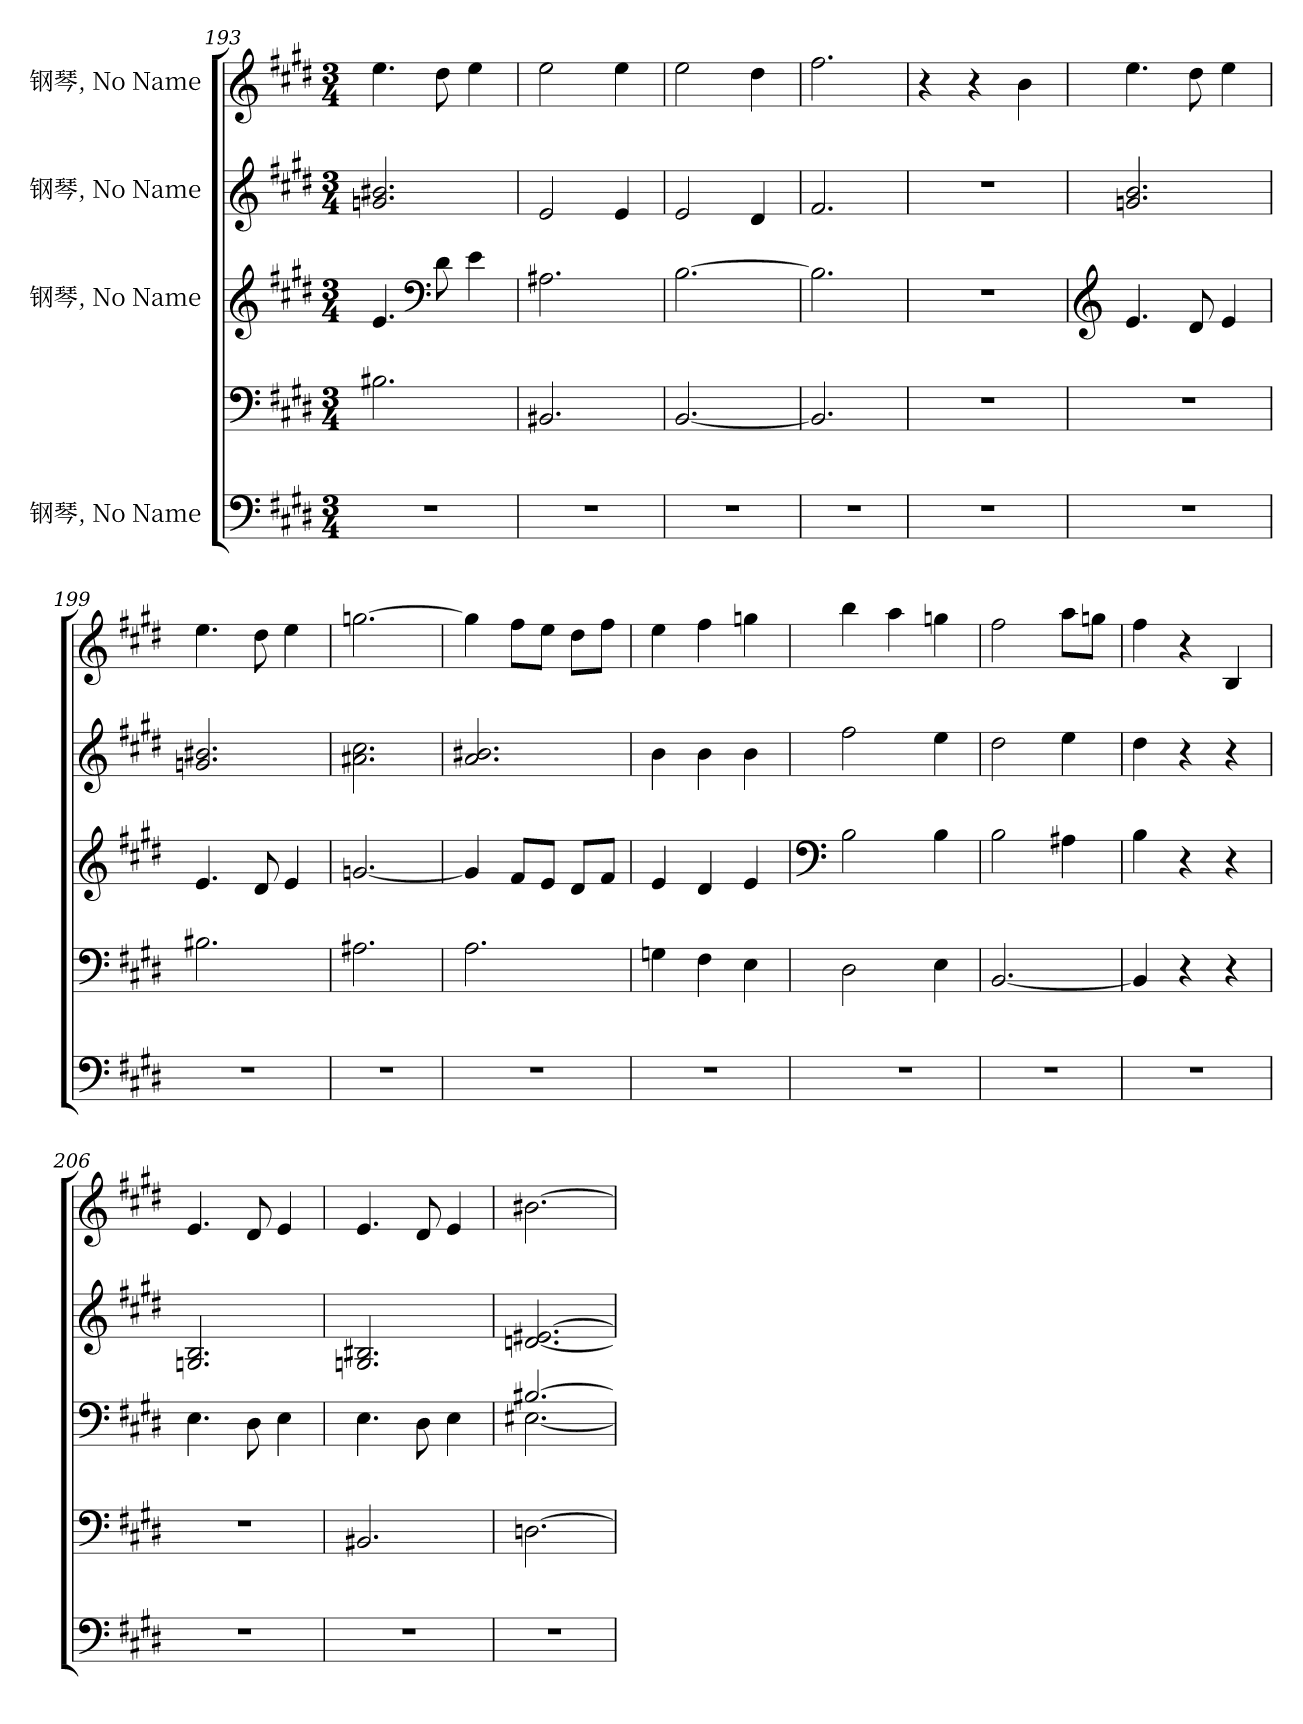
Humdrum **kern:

**kern	**kern	**kern	**kern	**kern
*part4	*part4	*part3	*part2	*part1
*staff5	*staff4	*staff3	*staff2	*staff1
*I"钢琴, No Name	*	*I"钢琴, No Name	*I"钢琴, No Name	*I"钢琴, No Name
*clefF4	*clefF4	*clefG2	*clefG2	*clefG2
*k[f#c#g#d#]	*k[f#c#g#d#]	*k[f#c#g#d#]	*k[f#c#g#d#]	*k[f#c#g#d#]
*M3/4	*M3/4	*M3/4	*M3/4	*M3/4
*MM202	*MM202	*MM202	*MM202	*MM202
=193	=193	=193	=193	=193
2.r	2.B#X\	4.e/	2.gn/ 2.b#X/	4.ee\
*	*	*clefF4	*	*
.	.	8d#\	.	8dd#\
.	.	4e\	.	4ee\
=194	=194	=194	=194	=194
*	*	*	*	*MM201
2.r	2.BB#X/	2.A#X\	2e/	2ee\
.	.	.	4e/	4ee\
=195	=195	=195	=195	=195
*	*	*	*	*MM170
2.r	[2.BB/	[2.B\	2e/	2ee\
*	*	*	*	*MM125
.	.	.	4d#/	4dd#\
=196	=196	=196	=196	=196
2.r	2.BB/]	2.B\]	2.f#/	2.ff#\
=197	=197	=197	=197	=197
2.r	2.r	2.r	2.r	4r
.	.	.	.	4r
*	*	*	*	*MM143
.	.	.	.	4b\
=198	=198	=198	=198	=198
*	*	*clefG2	*	*
*	*	*	*	*MM202
2.r	2.r	4.e/	2.gn/ 2.b/	4.ee\
.	.	8d#/	.	8dd#\
.	.	4e/	.	4ee\
!!LO:PB:g=z
=199	=199	=199	=199	=199
*	*	*	*	*MM202
2.r	2.B#X\	4.e/	2.gn/ 2.b#X/	4.ee\
.	.	8d#/	.	8dd#\
.	.	4e/	.	4ee\
=200	=200	=200	=200	=200
*	*	*	*	*MM202
2.r	2.A#X\	[2.gn/	2.a#X\ 2.cc#\	[2.ggn\
=201	=201	=201	=201	=201
2.r	2.A\	4g/]	2.a/ 2.b#X/	4gg\]
.	.	8f#/L	.	8ff#\L
.	.	8e/J	.	8ee\J
.	.	8d#/L	.	8dd#\L
.	.	8f#/J	.	8ff#\J
=202	=202	=202	=202	=202
*	*	*	*	*MM202
2.r	4Gn\	4e/	4b\	4ee\
.	4F#\	4d#/	4b\	4ff#\
.	4E\	4e/	4b\	4ggn\
=203	=203	=203	=203	=203
*	*	*clefF4	*	*
*	*	*	*	*MM202
2.r	2D#\	2B\	2ff#\	4bb\
.	.	.	.	4aa\
.	4E\	4B\	4ee\	4ggn\
=204	=204	=204	=204	=204
2.r	[2.BB/	2B\	2dd#\	2ff#\
.	.	4A#X\	4ee\	8aa\L
.	.	.	.	8ggn\J
=205	=205	=205	=205	=205
2.r	4BB/]	4B\	4dd#\	4ff#\
.	4r	4r	4r	4r
.	4r	4r	4r	4B/
!!LO:LB:g=z
=206	=206	=206	=206	=206
*	*	*	*	*MM202
2.r	2.r	4.E\	2.Gn/ 2.B/	4.e/
.	.	8D#\	.	8d#/
.	.	4E\	.	4e/
=207	=207	=207	=207	=207
*	*	*	*	*MM202
2.r	2.BB#X/	4.E\	2.Gn/ 2.B#X/	4.e/
.	.	8D#\	.	8d#/
.	.	4E\	.	4e/
=208	=208	=208	=208	=208
*	*	*^	*	*
2.r	[2.Dn\	[2.B#X/	[2.E#X\	[2.dn/ [2.e#X/	[2.b#X\
*	*	*v	*v	*	*
=	=	=	=	=
*-	*-	*-	*-	*-
